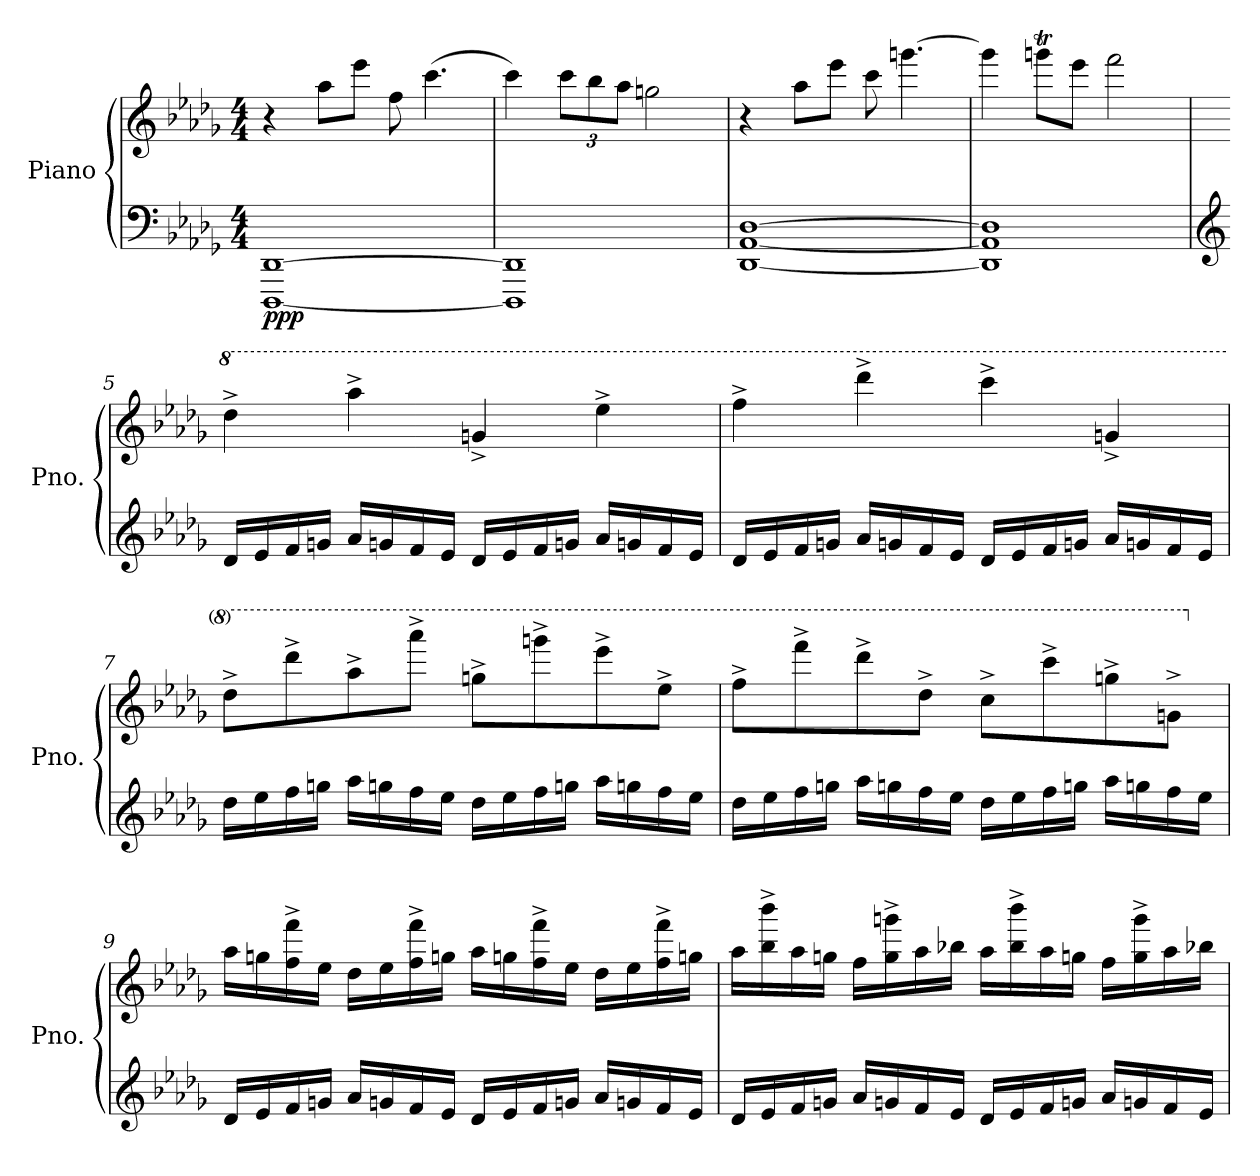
**kern	**kern	**dynam
*part1	*part1	*part1
*staff2	*staff1	*staff1/2
*I"Piano	*	*
*I'Pno.	*	*
*clefF4	*clefG2	*
*k[b-e-a-d-g-]	*k[b-e-a-d-g-]	*
*M4/4	*M4/4	*
=1	=1	=1
!	!	!LO:DY:b=2
!	!	!LO:DY:n=1:b
[1DDD- [1DD-	4r	pp p
.	8aa-\L	.
.	8eee-\J	.
.	8ff\	.
.	(>4.ccc\	.
=2	=2	=2
1DDD-] 1DD-]	4ccc\)	.
*	*Xbrackettup	*
.	12ccc\L	.
.	12bb-\	.
.	12aa-\J	.
.	2ggn\	.
=3	=3	=3
[1DD- [1AA- [1D-	4r	.
.	8aa-\L	.
.	8eee-\J	.
.	8ccc\	.
.	[4.gggn\	.
=4	=4	=4
1DD-] 1AA-] 1D-]	4ggg\]	.
.	8gggnt\L	.
.	8eee-\J	.
.	2fff\	.
!!LO:LB:g=z
=5	=5	=5
*clefG2	*	*
*	*8va	*
16d-/LL	4ddd-^\	.
16e-/	.	.
16f/	.	.
16gn/JJ	.	.
16a-/LL	4aaa-^\	.
16gn/	.	.
16f/	.	.
16e-/JJ	.	.
16d-/LL	4ggn^/	.
16e-/	.	.
16f/	.	.
16gn/JJ	.	.
16a-/LL	4eee-^\	.
16gn/	.	.
16f/	.	.
16e-/JJ	.	.
=6	=6	=6
16d-/LL	4fff^\	.
16e-/	.	.
16f/	.	.
16gn/JJ	.	.
16a-/LL	4dddd-^\	.
16gn/	.	.
16f/	.	.
16e-/JJ	.	.
16d-/LL	4cccc^\	.
16e-/	.	.
16f/	.	.
16gn/JJ	.	.
16a-/LL	4ggn^/	.
16gn/	.	.
16f/	.	.
16e-/JJ	.	.
!!LO:LB:g=z
=7	=7	=7
16dd-\LL	8ddd-^\L	.
16ee-\	.	.
16ff\	8dddd-^\	.
16ggn\JJ	.	.
16aa-\LL	8aaa-^\	.
16ggn\	.	.
16ff\	8aaaa-^\J	.
16ee-\JJ	.	.
16dd-\LL	8gggn^\L	.
16ee-\	.	.
16ff\	8ggggn^\	.
16ggn\JJ	.	.
16aa-\LL	8eeee-^\	.
16ggn\	.	.
16ff\	8eee-^\J	.
16ee-\JJ	.	.
=8	=8	=8
16dd-\LL	8fff^\L	.
16ee-\	.	.
16ff\	8ffff^\	.
16ggn\JJ	.	.
16aa-\LL	8dddd-^\	.
16ggn\	.	.
16ff\	8ddd-^\J	.
16ee-\JJ	.	.
16dd-\LL	8ccc^\L	.
16ee-\	.	.
16ff\	8cccc^\	.
16ggn\JJ	.	.
16aa-\LL	8gggn^\	.
16ggn\	.	.
16ff\	8ggn^\J	.
16ee-\JJ	.	.
!!LO:LB:g=z
=9	=9	=9
*	*X8va	*
16d-/LL	16aa-\LL	.
16e-/	16ggn\	.
16f/	16ff\^ 16fff\^	.
16gn/JJ	16ee-\JJ	.
16a-/LL	16dd-\LL	.
16gn/	16ee-\	.
16f/	16ff\^ 16fff\^	.
16e-/JJ	16ggn\JJ	.
16d-/LL	16aa-\LL	.
16e-/	16ggn\	.
16f/	16ff\^ 16fff\^	.
16gn/JJ	16ee-\JJ	.
16a-/LL	16dd-\LL	.
16gn/	16ee-\	.
16f/	16ff\^ 16fff\^	.
16e-/JJ	16ggn\JJ	.
=10	=10	=10
16d-/LL	16aa-\LL	.
16e-/	16bb-\^ 16bbb-\^	.
16f/	16aa-\	.
16gn/JJ	16ggn\JJ	.
16a-/LL	16ff\LL	.
16gn/	16gg\^ 16gggn\^	.
16f/	16aa-\	.
16e-/JJ	16bb-X\JJ	.
16d-/LL	16aa-\LL	.
16e-/	16bb-\^ 16bbb-\^	.
16f/	16aa-\	.
16gn/JJ	16ggn\JJ	.
16a-/LL	16ff\LL	.
16gn/	16gg\^ 16ggg\^	.
16f/	16aa-\	.
16e-/JJ	16bb-X\JJ	.
=	=	=
*-	*-	*-
